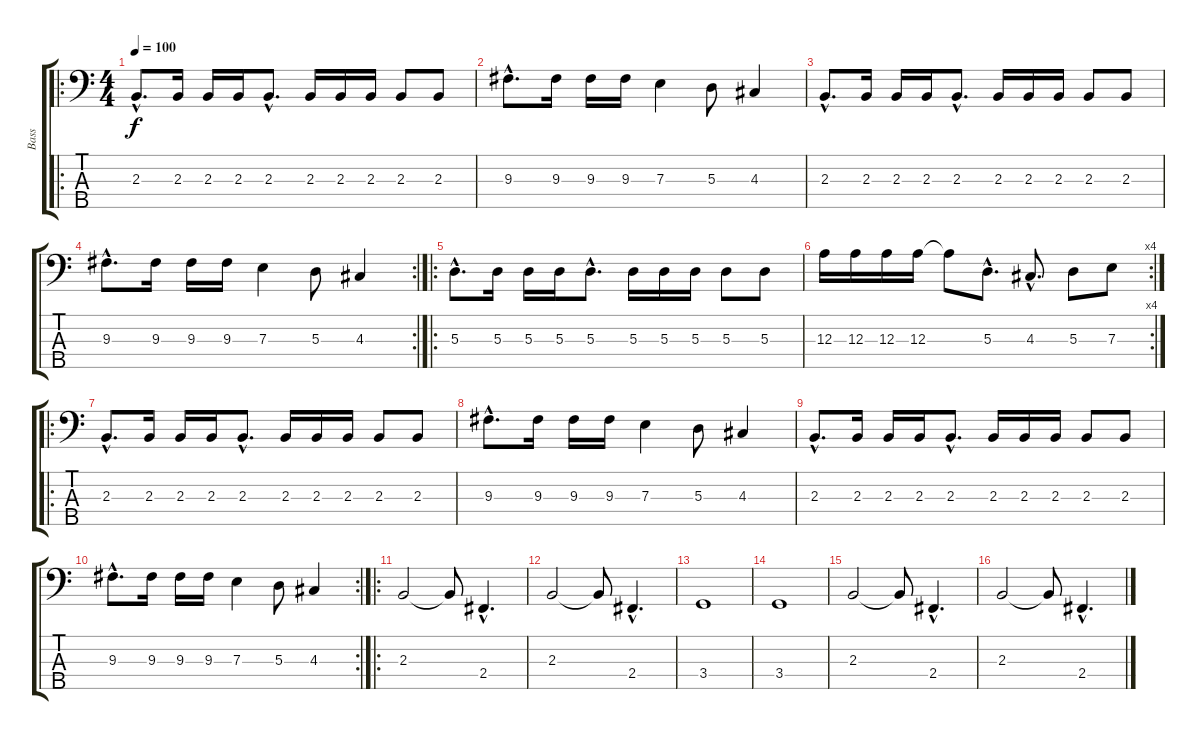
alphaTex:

\track ("Bass" "Bass") {instrument electricbassfinger}
\staff {score tabs}
\tuning (G2 D2 A1 E1 B0) {hide}
\ro
\ts (4 4)
\tempo 100
\clef f4
\ks c
2.3{hac}.8{d dy f} 2.3.16 2.3.16 2.3.16 2.3{hac}.8{d} 2.3.16 2.3.16 2.3.16 2.3.8 2.3.8 |
9.3{hac}.8{d} 9.3.16 9.3.16 9.3.16 7.3.4 5.3.8 4.3.4 |
2.3{hac}.8{d} 2.3.16 2.3.16 2.3.16 2.3{hac}.8{d} 2.3.16 2.3.16 2.3.16 2.3.8 2.3.8 |
\rc 2
9.3{hac}.8{d} 9.3.16 9.3.16 9.3.16 7.3.4 5.3.8 4.3.4 |
\ro
5.3{hac}.8{d} 5.3.16 5.3.16 5.3.16 5.3{hac}.8{d} 5.3.16 5.3.16 5.3.16 5.3.8 5.3.8 |
\rc 4
12.3.16 12.3.16 12.3.16 12.3.16 12.3{t}.8 5.3{hac}.8{d} 4.3{hac}.8{d} 5.3.8 7.3.8 |
\ro
2.3{hac}.8{d} 2.3.16 2.3.16 2.3.16 2.3{hac}.8{d} 2.3.16 2.3.16 2.3.16 2.3.8 2.3.8 |
9.3{hac}.8{d} 9.3.16 9.3.16 9.3.16 7.3.4 5.3.8 4.3.4 |
2.3{hac}.8{d} 2.3.16 2.3.16 2.3.16 2.3{hac}.8{d} 2.3.16 2.3.16 2.3.16 2.3.8 2.3.8 |
\rc 2
9.3{hac}.8{d} 9.3.16 9.3.16 9.3.16 7.3.4 5.3.8 4.3.4 |
\ro
2.3.2 2.3{t}.8 2.4{hac}.4{d} |
2.3.2 2.3{t}.8 2.4{hac}.4{d} |
3.4.1 |
3.4.1 |
2.3.2 2.3{t}.8 2.4{hac}.4{d} |
2.3.2 2.3{t}.8 2.4{hac}.4{d}
